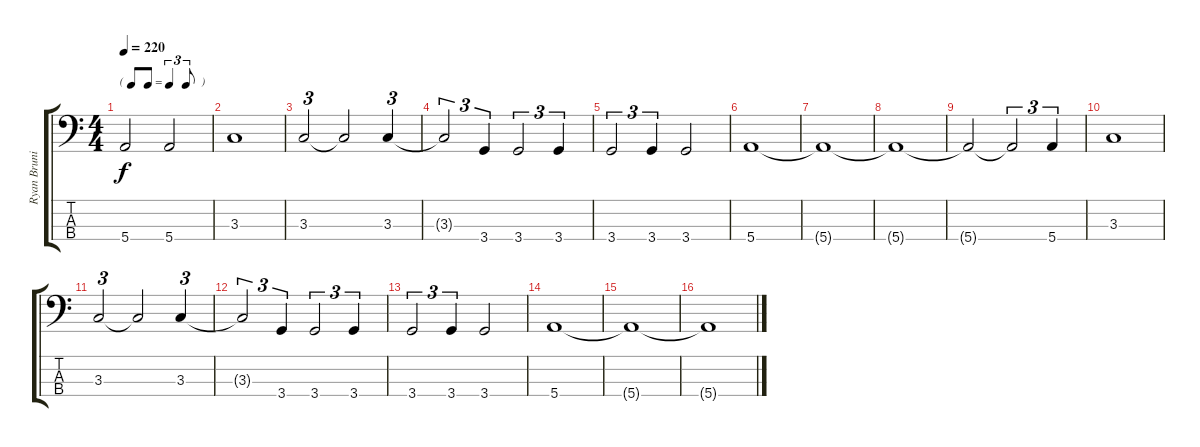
\track ("Ryan Bruni" "Ryan Bruni") {instrument electricbassfinger}
\staff {score tabs}
\tuning (G2 D2 A1 E1) {hide}
\ts (4 4)
\tf triplet8th
\tempo 220
\clef f4
\ks c
5.4{t}.2{dy f} 5.4.2 |
3.3.1 |
3.3.2{tu (3 2)} 3.3{t}.2 3.3.4{tu (3 2)} |
3.3{t}.2{tu (3 2)} 3.4.4{tu (3 2)} 3.4.2{tu (3 2)} 3.4.4{tu (3 2)} |
3.4.2{tu (3 2)} 3.4.4{tu (3 2)} 3.4.2 |
5.4.1 |
5.4{t}.1 |
5.4{t}.1 |
5.4{t}.2 5.4{t}.2{tu (3 2)} 5.4.4{tu (3 2)} |
3.3.1 |
3.3.2{tu (3 2)} 3.3{t}.2 3.3.4{tu (3 2)} |
3.3{t}.2{tu (3 2)} 3.4.4{tu (3 2)} 3.4.2{tu (3 2)} 3.4.4{tu (3 2)} |
3.4.2{tu (3 2)} 3.4.4{tu (3 2)} 3.4.2 |
5.4.1 |
5.4{t}.1 |
5.4{t}.1
